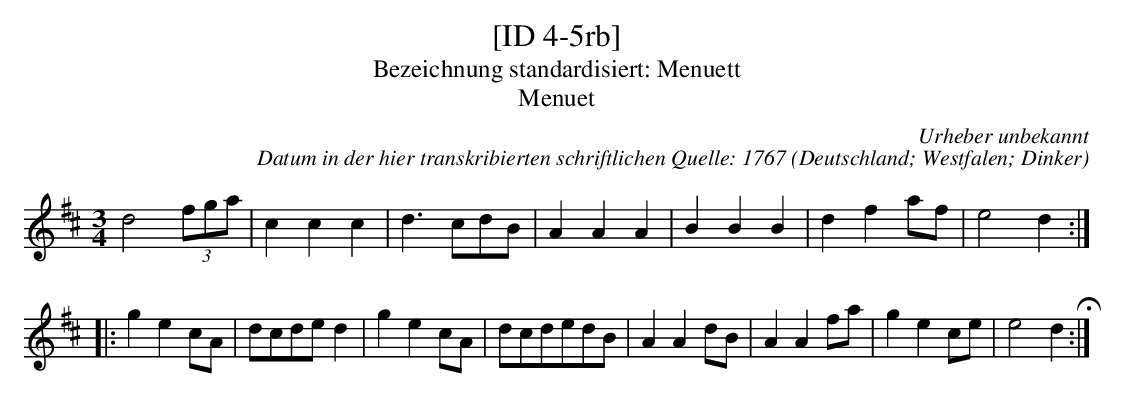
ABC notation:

X:1
T:[ID 4-5rb]
T:Bezeichnung standardisiert: Menuett
T:Menuet
C:Urheber unbekannt
C:Datum in der hier transkribierten schriftlichen Quelle: 1767
O:Deutschland; Westfalen; Dinker
L:1/8
M:3/4
K:D
d4(3fga | c2c2c2 | d3cdB | A2A2A2 | B2B2B2 | d2f2af | e4d2 ::
g2e2cA | dcded2 | g2e2cA | dcdedB | A2A2dB | A2A2fa | g2e2ce | e4d2 H:|
